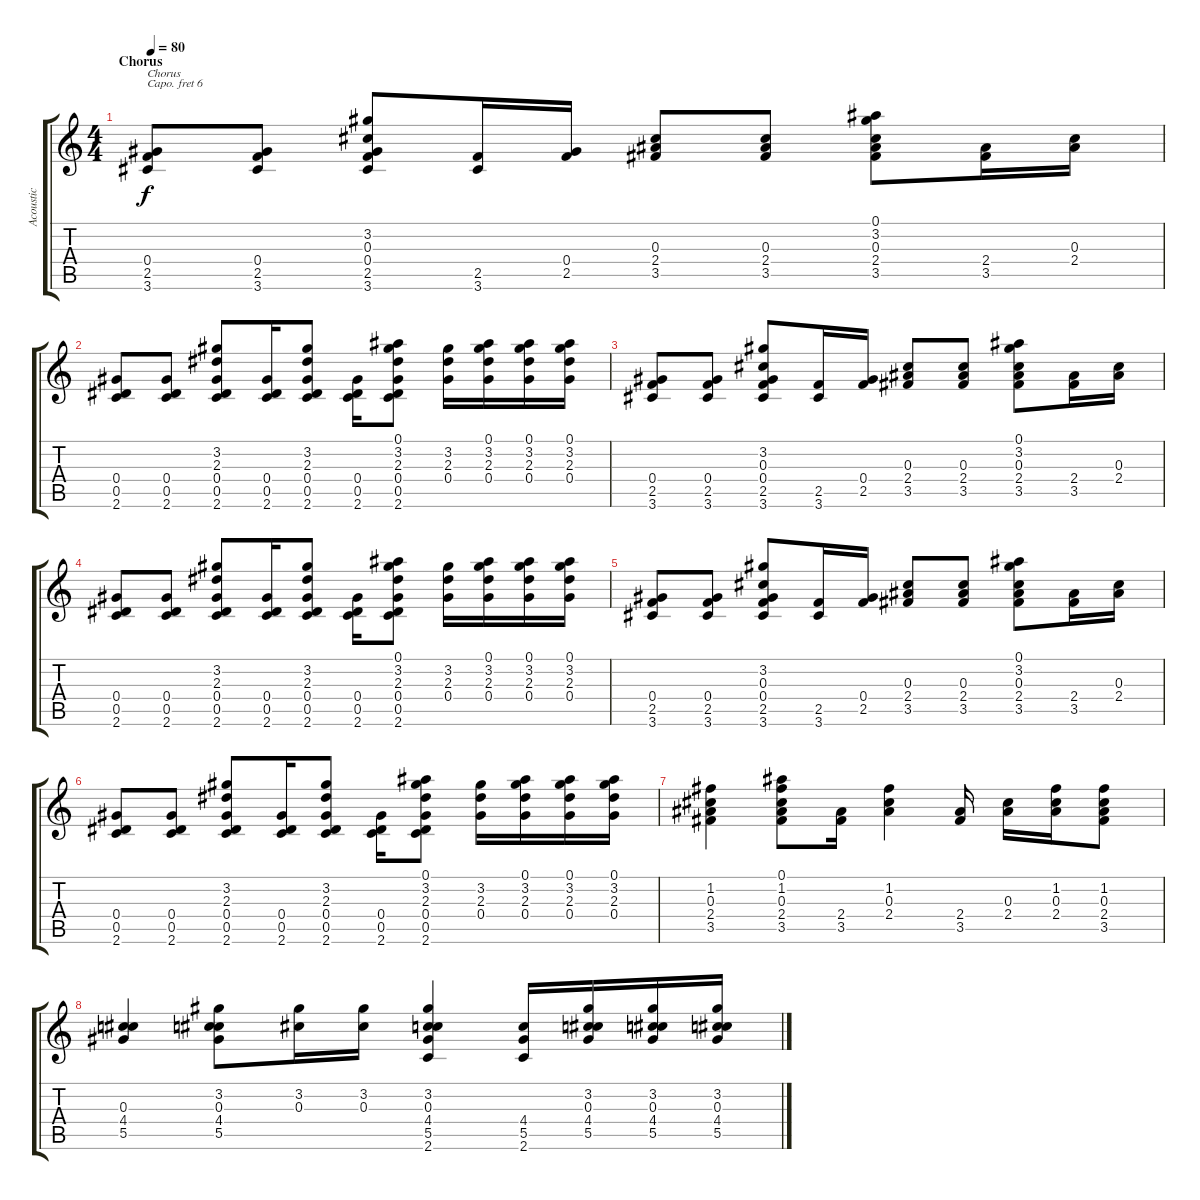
\track ("Acoustic" "Acoustic") {instrument acousticguitarnylon}
\staff {score tabs}
\capo 6
\tuning (E4 B3 G3 D3 A2 E2) {hide}
\ts (4 4)
\section ("" "Chorus")
\tempo 80
\clef g2
\ks c
(0.4 2.5 3.6).8{txt "Chorus" dy f} (0.4 2.5 3.6).8 (3.2 0.3 0.4 2.5 3.6).8 (2.5 3.6).16 (0.4 2.5).16 (0.3 2.4 3.5).8 (0.3 2.4 3.5).8 (0.1 3.2 0.3 2.4 3.5).8 (2.4 3.5).16 (0.3 2.4).16 |
(0.4 0.5 2.6).8 (0.4 0.5 2.6).8 (3.2 2.3 0.4 0.5 2.6).8 (0.4 0.5 2.6).16 (3.2 2.3 0.4 0.5 2.6).8 (0.4 0.5 2.6).16 (0.1 3.2 2.3 0.4 0.5 2.6).8 (3.2 2.3 0.4).16 (0.1 3.2 2.3 0.4).16 (0.1 3.2 2.3 0.4).16 (0.1 3.2 2.3 0.4).16 |
(0.4 2.5 3.6).8 (0.4 2.5 3.6).8 (3.2 0.3 0.4 2.5 3.6).8 (2.5 3.6).16 (0.4 2.5).16 (0.3 2.4 3.5).8 (0.3 2.4 3.5).8 (0.1 3.2 0.3 2.4 3.5).8 (2.4 3.5).16 (0.3 2.4).16 |
(0.4 0.5 2.6).8 (0.4 0.5 2.6).8 (3.2 2.3 0.4 0.5 2.6).8 (0.4 0.5 2.6).16 (3.2 2.3 0.4 0.5 2.6).8 (0.4 0.5 2.6).16 (0.1 3.2 2.3 0.4 0.5 2.6).8 (3.2 2.3 0.4).16 (0.1 3.2 2.3 0.4).16 (0.1 3.2 2.3 0.4).16 (0.1 3.2 2.3 0.4).16 |
(0.4 2.5 3.6).8 (0.4 2.5 3.6).8 (3.2 0.3 0.4 2.5 3.6).8 (2.5 3.6).16 (0.4 2.5).16 (0.3 2.4 3.5).8 (0.3 2.4 3.5).8 (0.1 3.2 0.3 2.4 3.5).8 (2.4 3.5).16 (0.3 2.4).16 |
(0.4 0.5 2.6).8 (0.4 0.5 2.6).8 (3.2 2.3 0.4 0.5 2.6).8 (0.4 0.5 2.6).16 (3.2 2.3 0.4 0.5 2.6).8 (0.4 0.5 2.6).16 (0.1 3.2 2.3 0.4 0.5 2.6).8 (3.2 2.3 0.4).16 (0.1 3.2 2.3 0.4).16 (0.1 3.2 2.3 0.4).16 (0.1 3.2 2.3 0.4).16 |
(1.2 0.3 2.4 3.5).4 (0.1 1.2 0.3 2.4 3.5).8 (2.4 3.5).16 (1.2 0.3 2.4).4 (2.4 3.5).16 (0.3 2.4).16 (1.2 0.3 2.4).16 (1.2 0.3 2.4 3.5).8 |
(0.3 4.4 5.5).4 (3.2 0.3 4.4 5.5).8 (3.2 0.3).16 (3.2 0.3).16 (3.2 0.3 4.4 5.5 2.6).4 (4.4 5.5 2.6).16 (3.2 0.3 4.4 5.5).16 (3.2 0.3 4.4 5.5).16 (3.2 0.3 4.4 5.5).16
